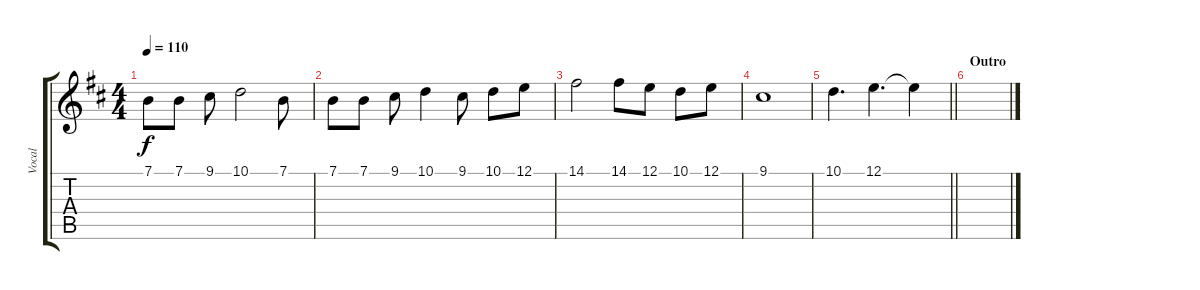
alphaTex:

\track ("Vocal" "Vocal") {instrument lead1square}
\staff {score tabs}
\tuning (E4 B3 G3 D3 A2 E2) {hide}
\ts (4 4)
\tempo 110
\clef g2
\ks d
7.1.8{dy f} 7.1.8 9.1.8 10.1.2 7.1.8 |
7.1.8 7.1.8 9.1.8 10.1.4 9.1.8 10.1.8 12.1.8 |
14.1.2 14.1.8 12.1.8 10.1.8 12.1.8 |
9.1.1 |
\barLineRight lightlight
10.1.4{d} 12.1.4{d} 12.1{t}.4 |
\section ("" "Outro")
